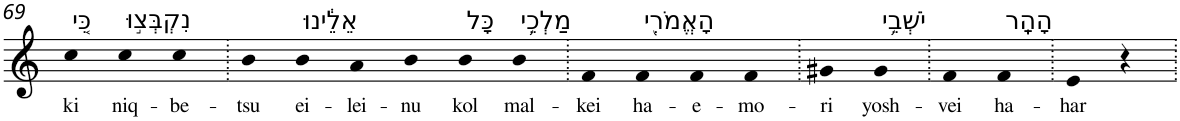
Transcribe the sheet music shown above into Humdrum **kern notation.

**kern	**text
*part1	*part1
*staff1	*staff1
*I"Piano	*
*I'Pno	*
!!LO:PB:g=z
*clefG2	*
*k[]	*
=69	=69
!LO:TX:a:t=כִּ֚י	!
!	!LO:LY:b
4cc	ki
!LO:TX:a:t=נִקְבְּצ֣וּ	!
!	!LO:LY:b
4cc	niq-
!	!LO:LY:b
4cc	-be-
=70.	=70.
!	!LO:LY:b
4b	-tsu
!LO:TX:a:t=אֵלֵ֔ינוּ	!
!	!LO:LY:b
4b	ei-
!	!LO:LY:b
4a	-lei-
!	!LO:LY:b
4b	-nu
!LO:TX:a:t=כָּל	!
!	!LO:LY:b
4b	kol
!LO:TX:a:t=מַלְכֵ֥י	!
!	!LO:LY:b
4b	mal-
=71.	=71.
!	!LO:LY:b
4f	-kei
!LO:TX:a:t=הָאֱמֹרִ֖י	!
!	!LO:LY:b
4f	ha-
!	!LO:LY:b
4f	-e-
!	!LO:LY:b
4f	-mo-
=72.	=72.
!	!LO:LY:b
4g#X	-ri
!LO:TX:a:t=יֹשְׁבֵ֥י	!
!	!LO:LY:b
4g#	yosh-
=73.	=73.
!	!LO:LY:b
4f	-vei
!LO:TX:a:t=הָהָֽר	!
!	!LO:LY:b
4f	ha-
=74.	=74.
!	!LO:LY:b
4e	-har
4r	.
=.	=.
*-	*-
